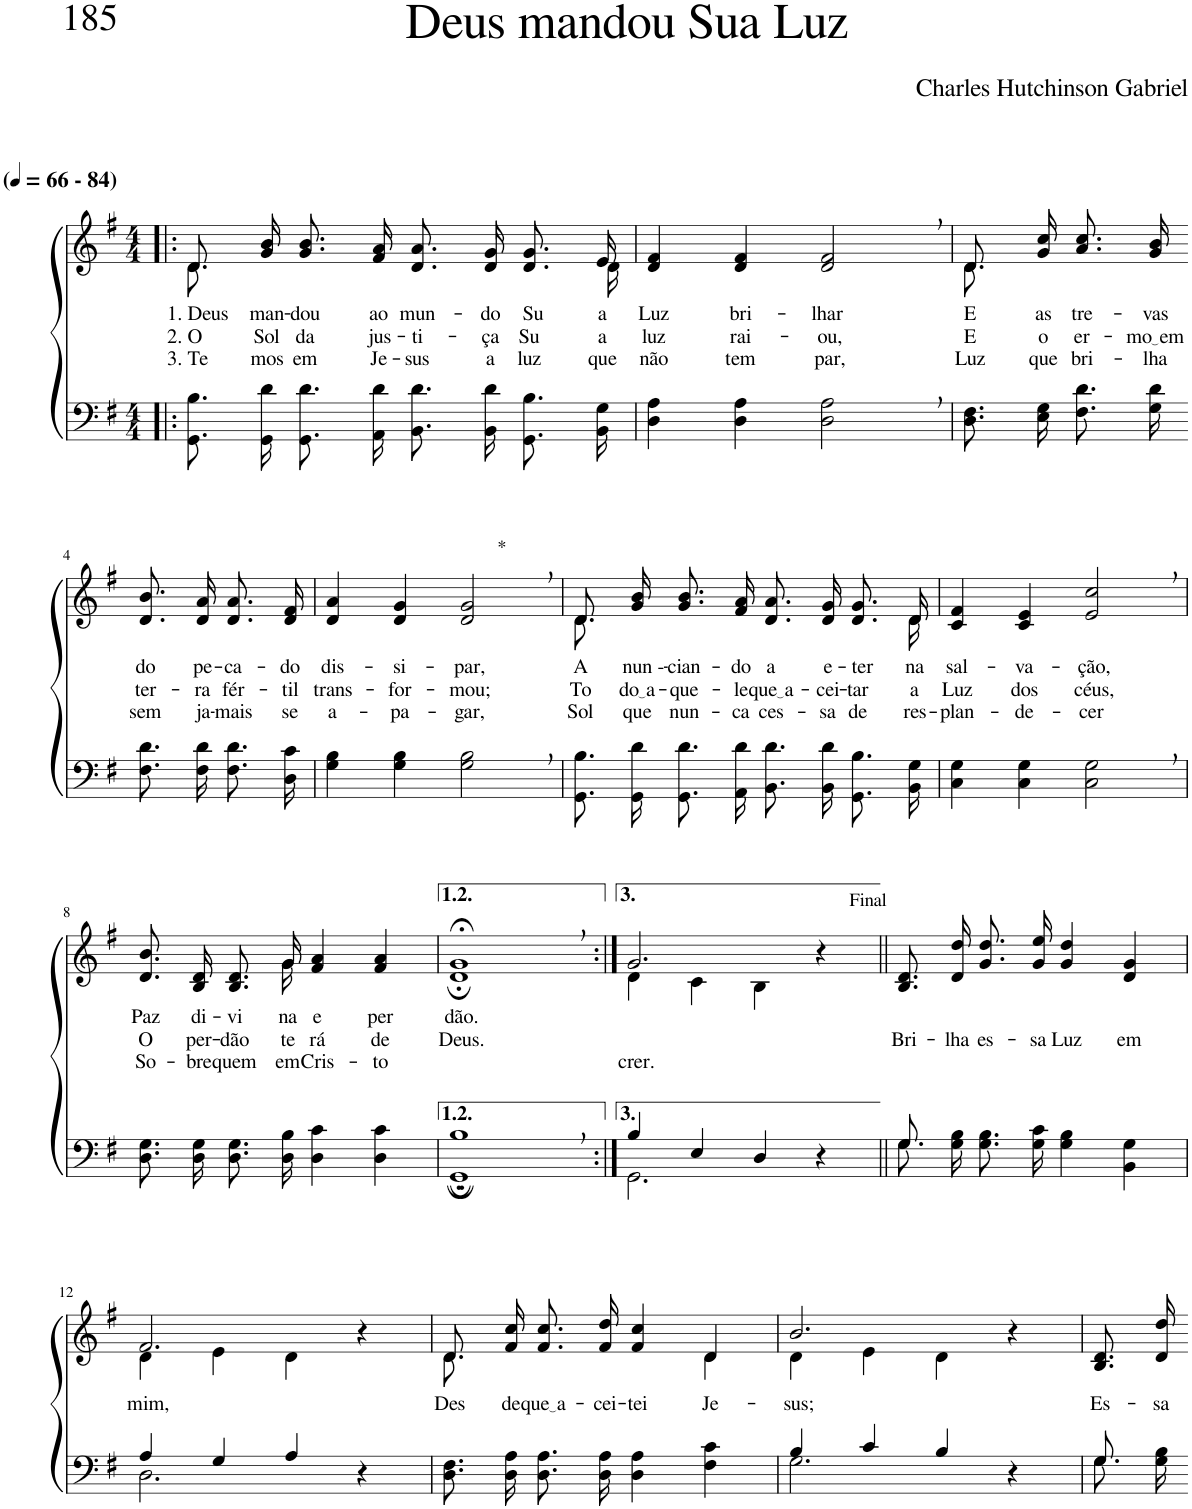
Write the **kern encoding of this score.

**kern	**kern	**text	**text	**text
*part2	*part1	*part1	*part1	*part1
*staff2	*staff1	*staff1	*staff1	*staff1
*I"Parte III e IV	*I"Parte I e II	*	*	*
*clefF4	*clefG2	*	*	*
*k[f#]	*k[f#]	*	*	*
*M4/4	*M4/4	*	*	*
*MM66	*MM66	*	*	*
=1!|:	=1!|:	=1!|:	=1!|:	=1!|:
*	*^	*	*	*
!	!LO:TX:a:B:t=(	!	!	!	!
!	!LO:TX:a:B:t=- 84)	!	!	!	!
!	!	!	!LO:LY:b	!LO:LY:b	!LO:LY:b
8.GG\ 8.B\L	8.d/L	8.d\L	1. Deus	2. O	3. Te-
!	!	!	!LO:LY:b	!LO:LY:b	!LO:LY:b
16GG\ 16d\Jk	16g/ 16b/Jk	2.ryy	man-	Sol	-mos
!	!	!	!LO:LY:b	!LO:LY:b	!LO:LY:b
8.GG\ 8.d\L	8.g/ 8.b/L	.	-dou	da	em
!	!	!	!LO:LY:b	!LO:LY:b	!LO:LY:b
16AA\ 16d\Jk	16f#/ 16a/Jk	.	ao	jus-	Je-
!	!	!	!LO:LY:b	!LO:LY:b	!LO:LY:b
8.BB\ 8.d\L	8.d/ 8.a/L	.	mun-	-ti-	-sus
!	!	!	!LO:LY:b	!LO:LY:b	!LO:LY:b
16BB\ 16d\Jk	16d/ 16g/Jk	.	-do	-ça	a
!	!	!	!LO:LY:b	!LO:LY:b	!LO:LY:b
8.GG/ 8.B/L	8.d/ 8.g/L	.	Su-	Su	luz
!	!	!	!LO:LY:b	!LO:LY:b	!LO:LY:b
16BB/ 16G/Jk	16e/Jk	16d\Jk	-a	a	que
=2	=2	=2	=2	=2	=2
!	!	!	!LO:LY:b	!LO:LY:b	!LO:LY:b
*	*v	*v	*	*	*
4D\ 4A\	4d/ 4f#/	Luz	luz	não
!	!	!LO:LY:b	!LO:LY:b	!LO:LY:b
4D\ 4A\	4d/ 4f#/	bri-	rai-	tem
!	!	!LO:LY:b	!LO:LY:b	!LO:LY:b
2D\, 2A\,	2d/, 2f#/,	-lhar	-ou,	par,
=3	=3	=3	=3	=3
*	*^	*	*	*
!	!	!	!LO:LY:b	!LO:LY:b	!LO:LY:b
8.D\ 8.F#\L	8.d/L	8.d\	E	E	Luz
!	!	!	!LO:LY:b	!LO:LY:b	!LO:LY:b
16E\ 16G\Jk	16g/ 16cc/Jk	4ryy	as	o	que
!	!	!	!LO:LY:b	!LO:LY:b	!LO:LY:b
8.F#\ 8.d\L	8.a/ 8.cc/L	.	tre-	er-	bri-
!	!	!	!LO:LY:b	!LO:LY:b	!LO:LY:b
16G\ 16d\Jk	16g/ 16b/Jk	16ryy	-vas	mo em	-lha
!!LO:LB:g=z
=4-	=4-	=4-	=4-	=4-	=4-
!	!	!	!LO:LY:b	!LO:LY:b	!LO:LY:b
*	*v	*v	*	*	*
8.F#\ 8.d\L	8.d/ 8.b/L	do	ter-	sem
!	!	!LO:LY:b	!LO:LY:b	!LO:LY:b
16F#\ 16d\Jk	16d/ 16a/Jk	pe-	-ra	ja-
!	!	!LO:LY:b	!LO:LY:b	!LO:LY:b
8.F#\ 8.d\L	8.d/ 8.a/L	-ca-	fér-	-mais
!	!	!LO:LY:b	!LO:LY:b	!LO:LY:b
16D\ 16c\Jk	16d/ 16f#/Jk	-do	-til	se
=5	=5	=5	=5	=5
!	!	!LO:LY:b	!LO:LY:b	!LO:LY:b
4G\ 4B\	4d/ 4a/	dis-	trans-	a-
!	!	!LO:LY:b	!LO:LY:b	!LO:LY:b
4G\ 4B\	4d/ 4g/	-si-	-for-	-pa-
!	!LO:TX:a:t=*	!	!	!
!	!	!LO:LY:b	!LO:LY:b	!LO:LY:b
2G\, 2B\,	2d/, 2g/,	-par,	-mou;	-gar,
=6	=6	=6	=6	=6
*	*^	*	*	*
!	!	!	!LO:LY:b	!LO:LY:b	!LO:LY:b
8.GG\ 8.B\L	8.d/L	8.d\L	A-	To-	Sol
!	!	!	!LO:LY:b	!LO:LY:b	!LO:LY:b
16GG\ 16d\Jk	16g/ 16b/Jk	2.ryy	-nun --	do a	que
!	!	!	!LO:LY:b	!LO:LY:b	!LO:LY:b
8.GG\ 8.d\L	8.g/ 8.b/L	.	-cian-	-que-	nun-
!	!	!	!LO:LY:b	!LO:LY:b	!LO:LY:b
16AA\ 16d\Jk	16f#/ 16a/Jk	.	-do	-le	-ca
!	!	!	!LO:LY:b	!LO:LY:b	!LO:LY:b
8.BB\ 8.d\L	8.d/ 8.a/L	.	a	que a	ces-
!	!	!	!LO:LY:b	!LO:LY:b	!LO:LY:b
16BB\ 16d\Jk	16d/ 16g/Jk	.	e-	-cei-	-sa
!	!	!	!LO:LY:b	!LO:LY:b	!LO:LY:b
8.GG/ 8.B/L	8.d/ 8.g/L	.	-ter-	-tar	de
!	!	!	!LO:LY:b	!LO:LY:b	!LO:LY:b
16BB/ 16G/Jk	16d/Jk	16d\Jk	-na	a	res-
=7	=7	=7	=7	=7	=7
!	!	!	!LO:LY:b	!LO:LY:b	!LO:LY:b
*	*v	*v	*	*	*
4C\ 4G\	4c/ 4f#/	sal-	Luz	-plan-
!	!	!LO:LY:b	!LO:LY:b	!LO:LY:b
4C\ 4G\	4c/ 4e/	-va-	dos	-de-
!	!	!LO:LY:b	!LO:LY:b	!LO:LY:b
2C\, 2G\,	2e/, 2cc/,	-ção,	céus,	-cer
!!LO:LB:g=z
=8	=8	=8	=8	=8
*	*^	*	*	*
!	!	!	!LO:LY:b	!LO:LY:b	!LO:LY:b
8.D\ 8.G\L	4..ryy	8.d/ 8.b/L	Paz	O	So-
!	!	!	!LO:LY:b	!LO:LY:b	!LO:LY:b
16D\ 16G\Jk	.	16B/ 16d/Jk	di-	per-	-bre
!	!	!	!LO:LY:b	!LO:LY:b	!LO:LY:b
8.D\ 8.G\L	.	8.B/ 8.d/L	-vi-	-dão	quem
!	!	!	!LO:LY:b	!LO:LY:b	!
!	!	!	!	!	!LO:LY:b
16D\ 16B\Jk	16g\	16g/Jk	.	.	em
!	!	!	!LO:LY:b	!LO:LY:b	!LO:LY:b
4D\ 4c\	2ryy	4f#/ 4a/	e	-rá	Cris-
!	!	!	!LO:LY:b	!LO:LY:b	!LO:LY:b
4D\ 4c\	.	4f#/ 4a/	per-	de	-to
=9	=9	=9	=9	=9	=9
*^	*	*	*	*	*
!	!	!	!	!LO:LY:b	!LO:LY:b	!
1B;,	1GG;	1g;<,	1d;	-dão.	Deus.	.
=10:|!	=10:|!	=10:|!	=10:|!	=10:|!	=10:|!	=10:|!
!	!	!	!	!	!	!LO:LY:b
4B/	2.GG\	2.g/	4d\	.	.	crer.
4E/	.	.	4c\	.	.	.
4D/	.	.	4B\	.	.	.
!	!	!LO:TX:a:t=Final	!	!	!	!
4r	4ryy	4r	4ryy	.	.	.
=11||	=11||	=11||	=11||	=11||	=11||	=11||
!	!	!	!	!	!LO:LY:b	!
*	*	*v	*v	*	*	*
8.G\L	8.G/	8.B/ 8.d/L	.	Bri-	.
!	!	!	!	!LO:LY:b	!
16G\ 16B\Jk	2ryy	16d/ 16dd/Jk	.	-lha	.
!	!	!	!	!LO:LY:b	!
8.G\ 8.B\L	.	8.g\ 8.dd\L	.	es-	.
!	!	!	!	!LO:LY:b	!
16G\ 16c\Jk	.	16g\ 16ee\Jk	.	-sa	.
!	!	!	!	!LO:LY:b	!
4G\ 4B\	.	4g/ 4dd/	.	Luz	.
.	4ryy	.	.	.	.
!	!	!	!	!LO:LY:b	!
4BB\ 4G\	.	4d/ 4g/	.	em	.
.	16ryy	.	.	.	.
!!LO:LB:g=z
=12	=12	=12	=12	=12	=12
*	*	*^	*	*	*
!	!	!	!	!LO:LY:b	!	!
4A/	2.D\	2.f#/	4d\	mim,	.	.
4G/	.	.	4e\	.	.	.
4A/	.	.	4d\	.	.	.
4r	4ryy	4r	4ryy	.	.	.
=13	=13	=13	=13	=13	=13	=13
!	!	!	!	!LO:LY:b	!	!
*v	*v	*	*	*	*	*
8.D\ 8.F#\L	8.d/L	8.d\	Des-	.	.
!	!	!	!LO:LY:b	!	!
16D\ 16A\Jk	16f#/ 16cc/Jk	16ryy	-de	.	.
!	!	!	!LO:LY:b	!	!
*	*v	*v	*	*	*
8.D\ 8.A\L	8.f#/ 8.cc/L	que a	.	.
!	!	!LO:LY:b	!	!
16D\ 16A\Jk	16f#/ 16dd/Jk	-cei-	.	.
!	!	!LO:LY:b	!	!
4D\ 4A\	4f#/ 4cc/	-tei	.	.
*	*^	*	*	*
!	!	!	!LO:LY:b	!	!
4F#\ 4c\	4d/	4d\	Je-	.	.
=14	=14	=14	=14	=14	=14
*^	*	*	*	*	*
!	!	!	!	!LO:LY:b	!	!
4B/	2.G\	2.b/	4d\	-sus;	.	.
4c/	.	.	4e\	.	.	.
4B/	.	.	4d\	.	.	.
4r	4ryy	4r	4ryy	.	.	.
=15	=15	=15	=15	=15	=15	=15
!	!	!	!	!LO:LY:b	!	!
*	*	*v	*v	*	*	*
8.G\L	8.G/	8.B/ 8.d/L	Es-	.	.
!	!	!	!LO:LY:b	!	!
16G\ 16B\Jk	16ryy	16d/ 16dd/Jk	-sa	.	.
*v	*v	*	*	*	*
=-	=-	=-	=-	=-
*-	*-	*-	*-	*-
